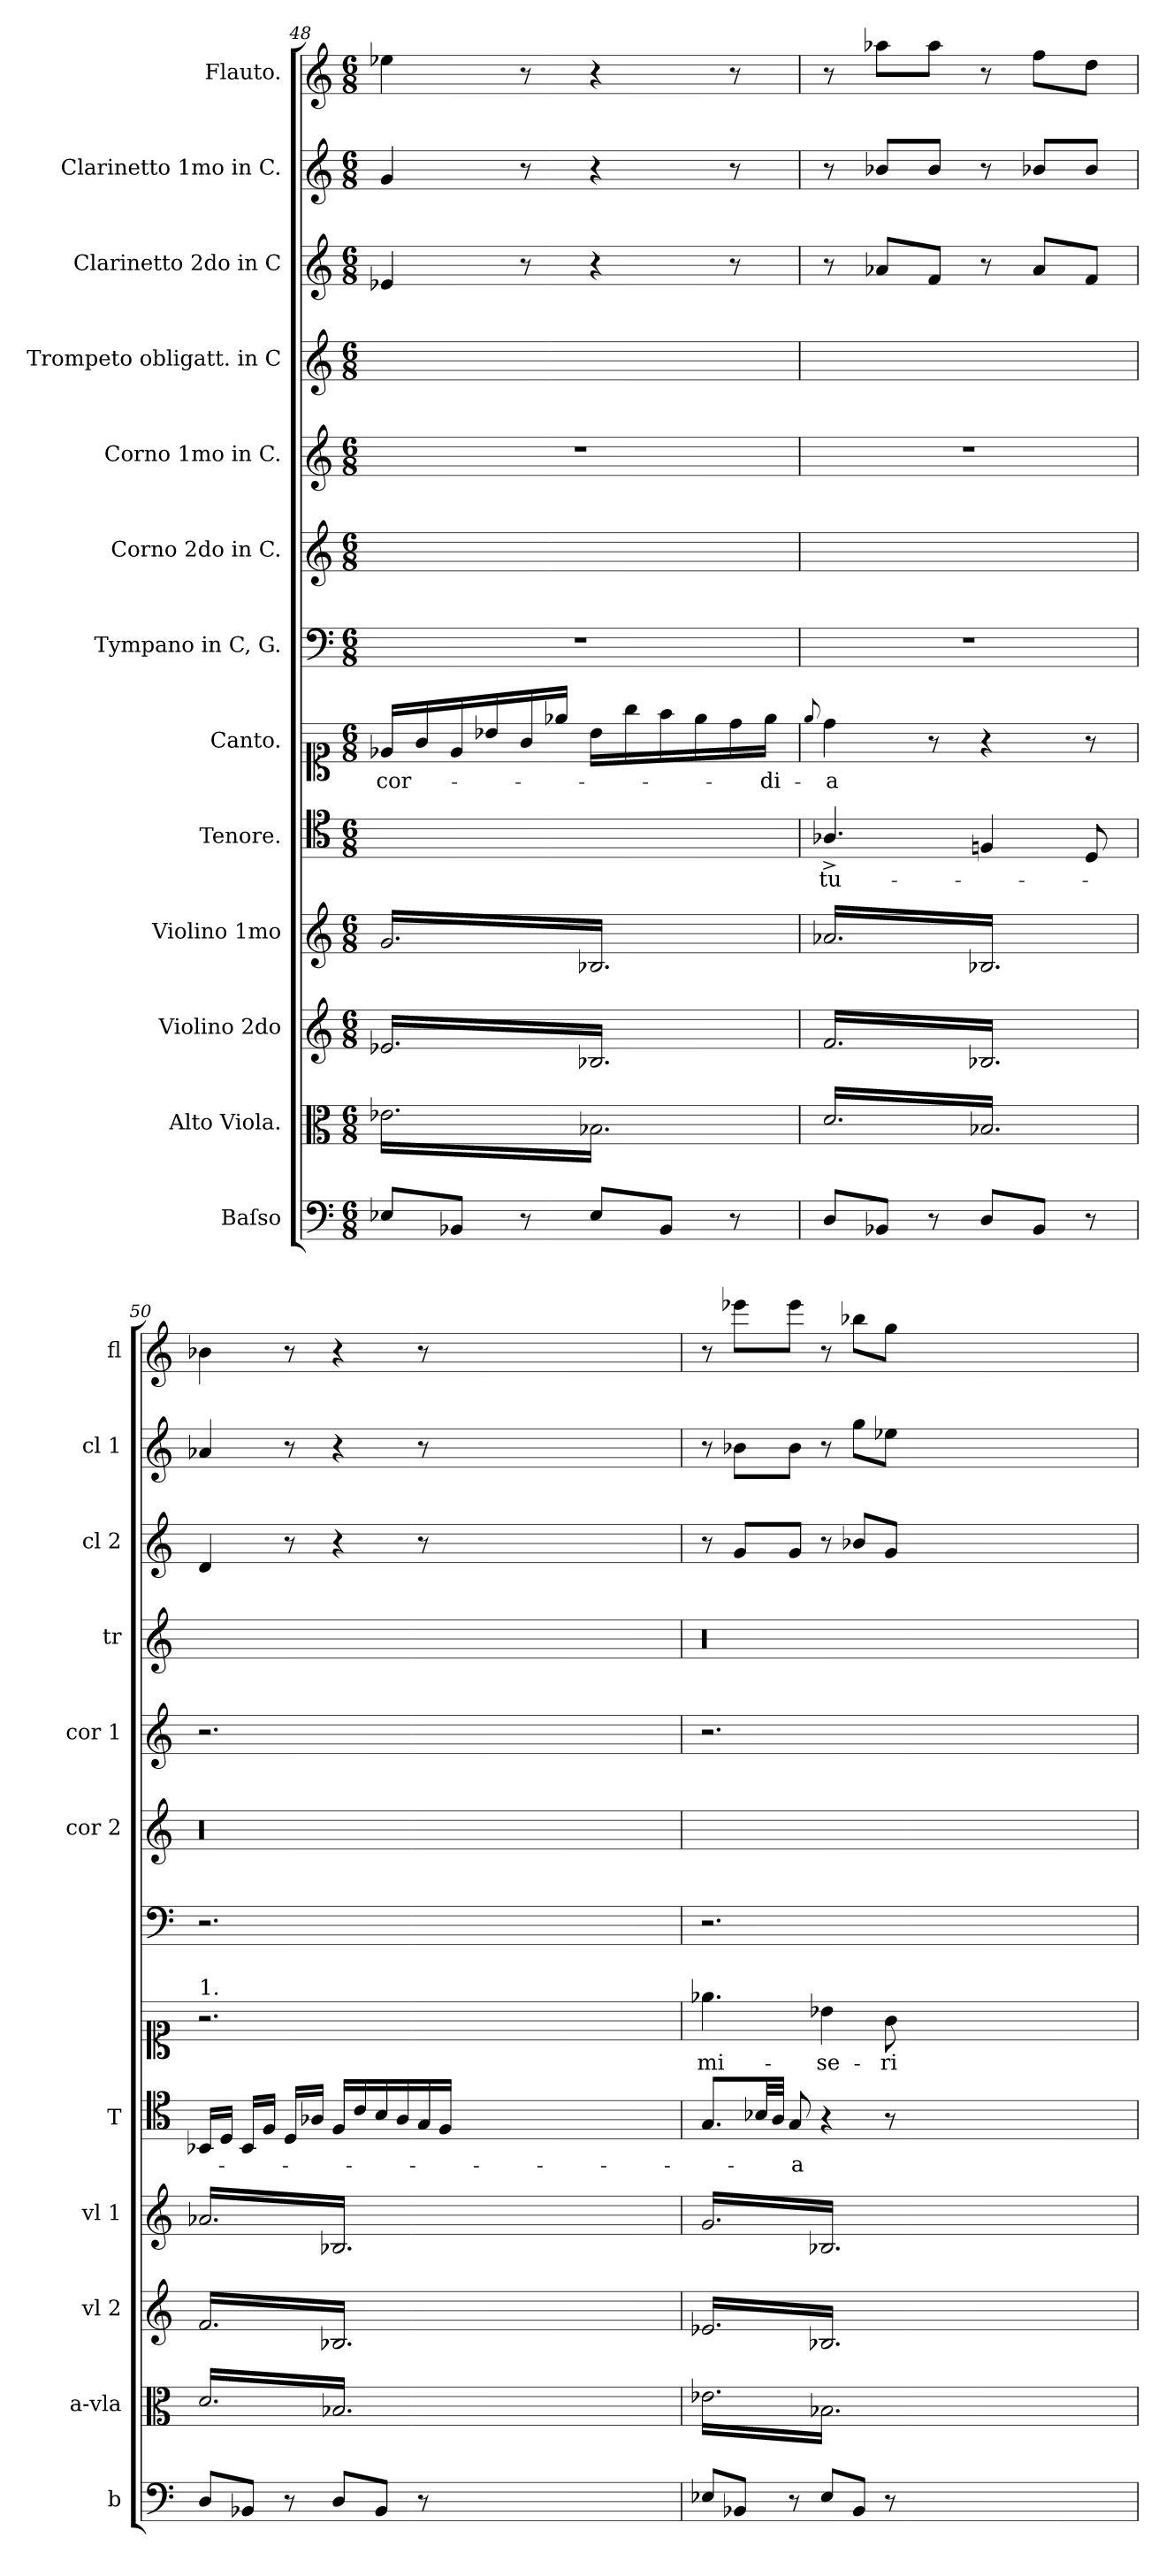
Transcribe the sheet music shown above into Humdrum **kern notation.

**kern	**kern	**kern	**kern	**kern	**text	**kern	**text	**kern	**kern	**kern	**kern	**kern	**kern	**kern
*part13	*part12	*part11	*part10	*part9	*part9	*part8	*part8	*part7	*part6	*part5	*part4	*part3	*part2	*part1
*staff13	*staff12	*staff11	*staff10	*staff9	*staff9	*staff8	*staff8	*staff7	*staff6	*staff5	*staff4	*staff3	*staff2	*staff1
*I"Baſso	*I"Alto Viola.	*I"Violino 2do	*I"Violino 1mo	*I"Tenore.	*	*I"Canto.	*	*I"Tympano in C, G.	*I"Corno 2do in C.	*I"Corno 1mo in C.	*I"Trompeto obligatt. in C	*I"Clarinetto 2do in C	*I"Clarinetto 1mo in C.	*I"Flauto.
*I'b	*I'a-vla	*I'vl 2	*I'vl 1	*I'T	*	*	*	*	*I'cor 2	*I'cor 1	*I'tr	*I'cl 2	*I'cl 1	*I'fl
*clefF4	*clefC3	*clefG2	*clefG2	*clefC4	*	*clefC1	*	*clefF4	*clefG2	*clefG2	*clefG2	*clefG2	*clefG2	*clefG2
*k[]	*k[]	*k[]	*k[]	*k[]	*	*k[]	*	*k[]	*k[]	*k[]	*k[]	*k[]	*k[]	*k[]
*M6/8	*M6/8	*M6/8	*M6/8	*M6/8	*	*M6/8	*	*M6/8	*M6/8	*M6/8	*M6/8	*M6/8	*M6/8	*M6/8
=48	=48	=48	=48	=48	=48	=48	=48	=48	=48	=48	=48	=48	=48	=48
*	*tremolo	*	*	*	*	*	*	*	*	*	*	*	*	*
*	*	*tremolo	*	*	*	*	*	*	*	*	*	*	*	*
*	*	*	*tremolo	*	*	*	*	*	*	*	*	*	*	*
8E-X/L	16e-X\LL	16e-X/LL	16g/LL	2.ryy	.	16e-X/LL	-cor-	2.r	2.ryy	2.r	2.ryy	4e-X/	4g/	4ee-X\
.	16B-X\	16B-X/	16B-X/	.	.	16g/	.	.	.	.	.	.	.	.
8BB-X/J	16e-X\	16e-X/	16g/	.	.	16e-/	.	.	.	.	.	.	.	.
.	16B-X\	16B-X/	16B-X/	.	.	16b-X/	.	.	.	.	.	.	.	.
8r	16e-X\	16e-X/	16g/	.	.	16g/	.	.	.	.	.	8r	8r	8r
.	16B-X\	16B-X/	16B-X/	.	.	16ee-X/JJ	.	.	.	.	.	.	.	.
8E-/L	16e-X\	16e-X/	16g/	.	.	16b-\LL	.	.	.	.	.	4r	4r	4r
.	16B-X\	16B-X/	16B-X/	.	.	16gg\	.	.	.	.	.	.	.	.
8BB-/J	16e-X\	16e-X/	16g/	.	.	16ff\	.	.	.	.	.	.	.	.
.	16B-X\	16B-X/	16B-X/	.	.	16ee-\	.	.	.	.	.	.	.	.
8r	16e-X\	16e-X/	16g/	.	.	16dd\	.	.	.	.	.	8r	8r	8r
.	16B-X\JJ	16B-X/JJ	16B-X/JJ	.	.	16ee-\JJ	-di-	.	.	.	.	.	.	.
=49	=49	=49	=49	=49	=49	=49	=49	=49	=49	=49	=49	=49	=49	=49
.	.	.	.	.	.	8qqee/	.	.	.	.	.	.	.	.
8D/L	16d/LL	16f/LL	16a-X/LL	4.A-X^>/	tu-	4dd\	-a	2.r	2.ryy	2.r	2.ryy	8r	8r	8r
.	16B-X/	16B-X/	16B-X/	.	.	.	.	.	.	.	.	.	.	.
8BB-X/J	16d/	16f/	16a-X/	.	.	.	.	.	.	.	.	8a-X/L	8b-X/L	8aa-X\L
.	16B-X/	16B-X/	16B-X/	.	.	.	.	.	.	.	.	.	.	.
8r	16d/	16f/	16a-X/	.	.	8r	.	.	.	.	.	8f/J	8b-/J	8aa-\J
.	16B-X/	16B-X/	16B-X/	.	.	.	.	.	.	.	.	.	.	.
8D/L	16d/	16f/	16a-X/	4Fn/	.	4r	.	.	.	.	.	8r	8r	8r
.	16B-X/	16B-X/	16B-X/	.	.	.	.	.	.	.	.	.	.	.
8BB-/J	16d/	16f/	16a-X/	.	.	.	.	.	.	.	.	8a-/L	8b-X/L	8ff\L
.	16B-X/	16B-X/	16B-X/	.	.	.	.	.	.	.	.	.	.	.
8r	16d/	16f/	16a-X/	8D/	.	8r	.	.	.	.	.	8f/J	8b-/J	8dd\J
.	16B-X/JJ	16B-X/JJ	16B-X/JJ	.	.	.	.	.	.	.	.	.	.	.
=50	=50	=50	=50	=50	=50	=50	=50	=50	=50	=50	=50	=50	=50	=50
!	!	!	!	!	!	!LO:TX:a:t=1.	!	!	!	!	!	!	!	!
!	!	!	!	!	!	!	!	!	!LO:N:vis=00	!	!	!	!	!
8D/L	16d/LL	16f/LL	16a-X/LL	16BB-X/LL	.	2.r	.	2.r	0.r	2.r	0.ryy	4d/	4a-X/	4b-X\
.	16B-X/	16B-X/	16B-X/	16D/JJ	.	.	.	.	.	.	.	.	.	.
8BB-X/J	16d/	16f/	16a-X/	16BB-/LL	.	.	.	.	.	.	.	.	.	.
.	16B-X/	16B-X/	16B-X/	16F/JJ	.	.	.	.	.	.	.	.	.	.
8r	16d/	16f/	16a-X/	16D/LL	.	.	.	.	.	.	.	8r	8r	8r
.	16B-X/	16B-X/	16B-X/	16A-X/JJ	.	.	.	.	.	.	.	.	.	.
8D/L	16d/	16f/	16a-X/	16F/LL	.	.	.	.	.	.	.	4r	4r	4r
.	16B-X/	16B-X/	16B-X/	16c/	.	.	.	.	.	.	.	.	.	.
8BB-/J	16d/	16f/	16a-X/	16B/	.	.	.	.	.	.	.	.	.	.
.	16B-X/	16B-X/	16B-X/	16A-/	.	.	.	.	.	.	.	.	.	.
8r	16d/	16f/	16a-X/	16G/	.	.	.	.	.	.	.	8r	8r	8r
.	16B-X/JJ	16B-X/JJ	16B-X/JJ	16F/JJ	.	.	.	.	.	.	.	.	.	.
0ryy	0ryy	0ryy	0ryy	0ryy	.	0ryy	.	0ryy	.	0ryy	.	0ryy	0ryy	0ryy
.	.	.	.	.	.	.	.	.	.	.	.	.	.	.
.	.	.	.	.	.	.	.	.	.	.	.	.	.	.
.	.	.	.	.	.	.	.	.	.	.	.	.	.	.
.	.	.	.	.	.	.	.	.	.	.	.	.	.	.
.	.	.	.	.	.	.	.	.	.	.	.	.	.	.
4ryy	4ryy	4ryy	4ryy	4ryy	.	4ryy	.	4ryy	.	4ryy	.	4ryy	4ryy	4ryy
=51	=51	=51	=51	=51	=51	=51	=51	=51	=51	=51	=51	=51	=51	=51
!	!	!	!	!	!	!	!	!	!	!	!LO:N:vis=00	!	!	!
8E-X/L	16e-X\LL	16e-X/LL	16g/LL	8.G/L	.	4.ee-X\	mi-	2.r	0.ryy	2.r	0.r	8r	8r	8r
.	16B-X\	16B-X/	16B-X/	.	.	.	.	.	.	.	.	.	.	.
8BB-X/J	16e-X\	16e-X/	16g/	.	.	.	.	.	.	.	.	8g/L	8b-X\L	8eee-X\L
.	16B-X\	16B-X/	16B-X/	32B-X/LL	.	.	.	.	.	.	.	.	.	.
.	.	.	.	32A/JJJ	.	.	.	.	.	.	.	.	.	.
8r	16e-X\	16e-X/	16g/	8G/	-a	.	.	.	.	.	.	8g/J	8b-\J	8eee-\J
.	16B-X\	16B-X/	16B-X/	.	.	.	.	.	.	.	.	.	.	.
8E-/L	16e-X\	16e-X/	16g/	4r	.	4b-X\	-se-	.	.	.	.	8r	8r	8r
.	16B-X\	16B-X/	16B-X/	.	.	.	.	.	.	.	.	.	.	.
8BB-/J	16e-X\	16e-X/	16g/	.	.	.	.	.	.	.	.	8b-X/L	8gg\L	8bb-X\L
.	16B-X\	16B-X/	16B-X/	.	.	.	.	.	.	.	.	.	.	.
8r	16e-X\	16e-X/	16g/	8r	.	8g\	-ri-	.	.	.	.	8g/J	8ee-X\J	8gg\J
.	16B-X\JJ	16B-X/JJ	16B-X/JJ	.	.	.	.	.	.	.	.	.	.	.
*	*	*	*Xtremolo	*	*	*	*	*	*	*	*	*	*	*
*	*	*Xtremolo	*	*	*	*	*	*	*	*	*	*	*	*
*	*Xtremolo	*	*	*	*	*	*	*	*	*	*	*	*	*
0ryy	0ryy	0ryy	0ryy	0ryy	.	0ryy	.	0ryy	.	0ryy	.	0ryy	0ryy	0ryy
.	.	.	.	.	.	.	.	.	.	.	.	.	.	.
.	.	.	.	.	.	.	.	.	.	.	.	.	.	.
.	.	.	.	.	.	.	.	.	.	.	.	.	.	.
.	.	.	.	.	.	.	.	.	.	.	.	.	.	.
.	.	.	.	.	.	.	.	.	.	.	.	.	.	.
4ryy	4ryy	4ryy	4ryy	4ryy	.	4ryy	.	4ryy	.	4ryy	.	4ryy	4ryy	4ryy
=	=	=	=	=	=	=	=	=	=	=	=	=	=	=
*-	*-	*-	*-	*-	*-	*-	*-	*-	*-	*-	*-	*-	*-	*-
